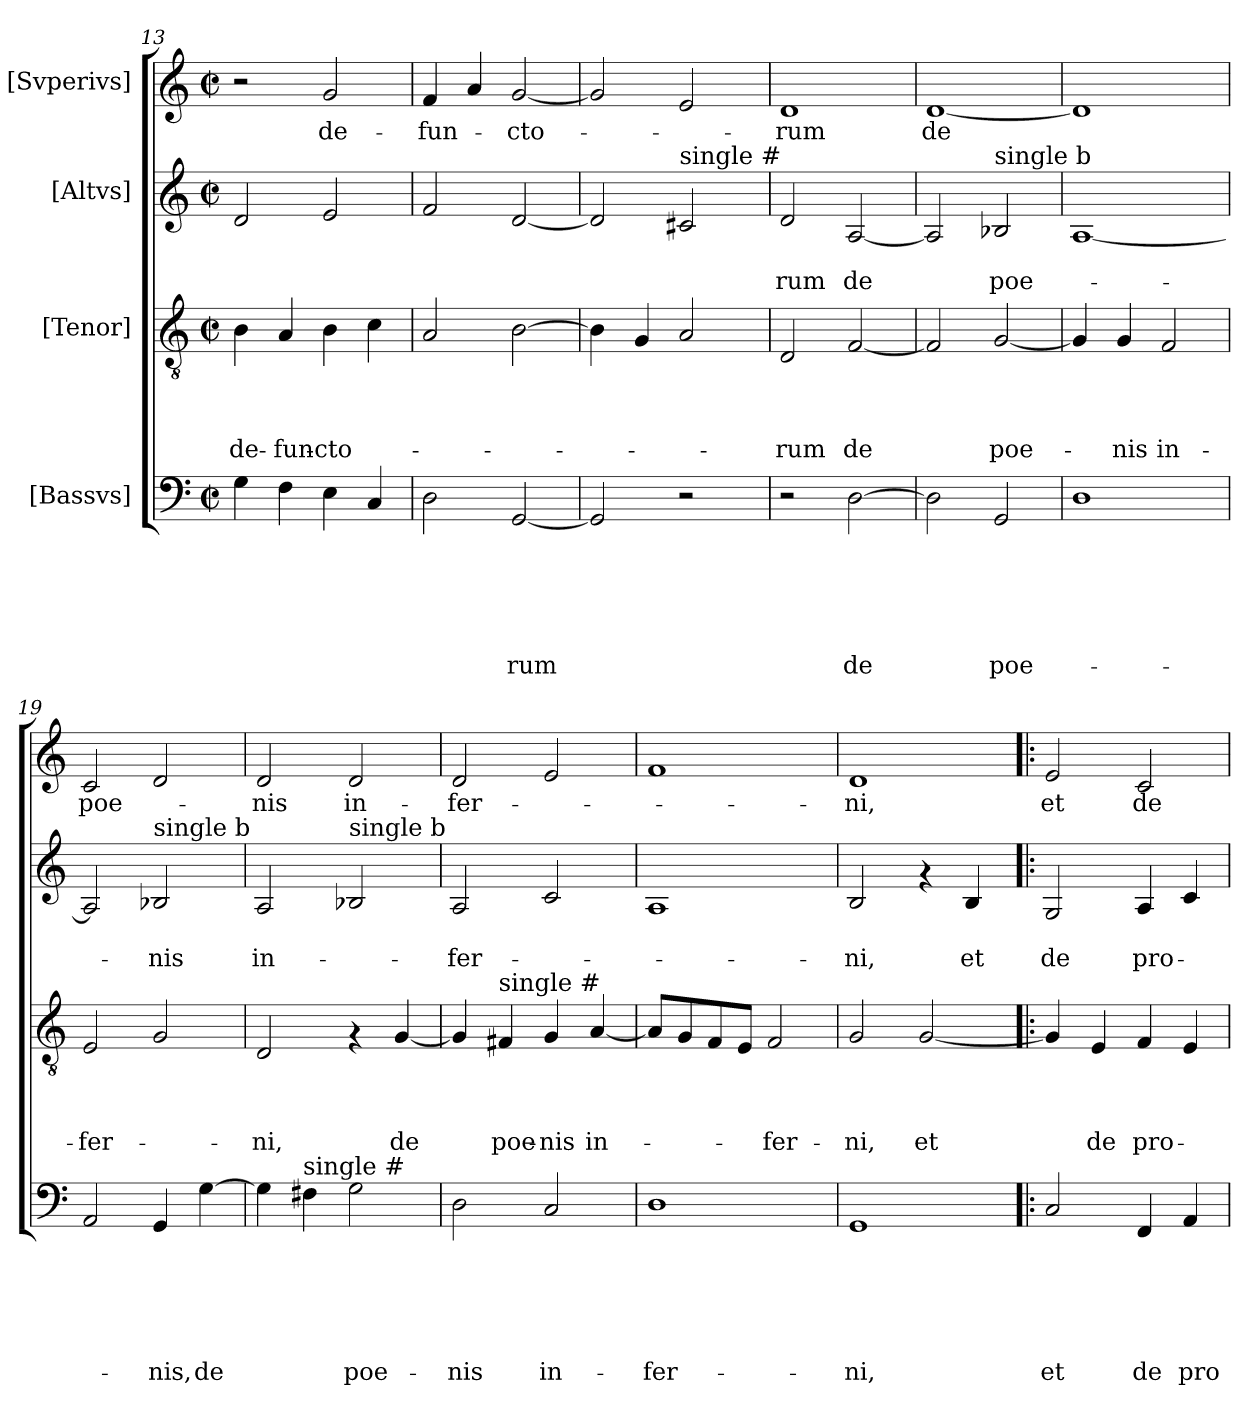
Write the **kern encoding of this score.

**kern	**text	**text	**text	**text	**text	**text	**kern	**text	**text	**text	**text	**kern	**text	**text	**kern	**text
*part4	*part4	*part4	*part4	*part4	*part4	*part4	*part3	*part3	*part3	*part3	*part3	*part2	*part2	*part2	*part1	*part1
*staff4	*staff4	*staff4	*staff4	*staff4	*staff4	*staff4	*staff3	*staff3	*staff3	*staff3	*staff3	*staff2	*staff2	*staff2	*staff1	*staff1
*I"[Bassvs]	*	*	*	*	*	*	*I"[Tenor]	*	*	*	*	*I"[Altvs]	*	*	*I"[Svperivs]	*
*clefF4	*	*	*	*	*	*	*clefGv2	*	*	*	*	*clefG2	*	*	*clefG2	*
*k[]	*	*	*	*	*	*	*k[]	*	*	*	*	*k[]	*	*	*k[]	*
*C:	*	*	*	*	*	*	*C:	*	*	*	*	*C:	*	*	*C:	*
*M2/2	*	*	*	*	*	*	*M2/2	*	*	*	*	*M2/2	*	*	*M2/2	*
*met(c|)	*	*	*	*	*	*	*met(c|)	*	*	*	*	*met(c|)	*	*	*met(c|)	*
=13	=13	=13	=13	=13	=13	=13	=13	=13	=13	=13	=13	=13	=13	=13	=13	=13
!	!	!	!	!	!	!	!	!	!	!	!LO:LY:b	!	!	!	!	!
4G\	.	.	.	.	.	.	4B\	.	.	.	de-	2d/	.	.	2r	.
!	!	!	!	!	!	!	!	!	!	!	!LO:LY:b	!	!	!	!	!
4F\	.	.	.	.	.	.	4A/	.	.	.	-fun-	.	.	.	.	.
!	!	!	!	!	!	!	!	!	!	!	!LO:LY:b	!	!	!	!	!LO:LY:b
4E\	.	.	.	.	.	.	4B\	.	.	.	-cto-	2e/	.	.	2g/	de-
4C/	.	.	.	.	.	.	4c\	.	.	.	.	.	.	.	.	.
=14	=14	=14	=14	=14	=14	=14	=14	=14	=14	=14	=14	=14	=14	=14	=14	=14
!	!	!	!	!	!	!	!	!	!	!	!	!	!	!	!	!LO:LY:b
2D\	.	.	.	.	.	.	2A/	.	.	.	.	2f/	.	.	4f/	-fun-
.	.	.	.	.	.	.	.	.	.	.	.	.	.	.	4a/	.
!	!	!	!	!	!	!LO:LY:b	!	!	!	!	!	!	!	!	!	!LO:LY:b
[<2GG/	.	.	.	.	.	-rum	[>2B\	.	.	.	.	[<2d/	.	.	[<2g/	-cto-
=15	=15	=15	=15	=15	=15	=15	=15	=15	=15	=15	=15	=15	=15	=15	=15	=15
2GG/]	.	.	.	.	.	.	4B\]	.	.	.	.	2d/]	.	.	2g/]	.
.	.	.	.	.	.	.	4G/	.	.	.	.	.	.	.	.	.
!	!	!	!	!	!	!	!	!	!	!	!	!LO:TX:a:t=single #	!	!	!	!
2r	.	.	.	.	.	.	2A/	.	.	.	.	2c#/	.	.	2e/	.
!!LO:PB:g=z
=16	=16	=16	=16	=16	=16	=16	=16	=16	=16	=16	=16	=16	=16	=16	=16	=16
!	!	!	!	!	!	!	!	!	!	!	!LO:LY:b	!	!	!LO:LY:b	!	!LO:LY:b
2r	.	.	.	.	.	.	2D/	.	.	.	-rum	2d/	.	-rum	1d	-rum
!	!	!	!	!	!	!LO:LY:b	!	!	!	!	!LO:LY:b	!	!	!LO:LY:b	!	!
[>2D\	.	.	.	.	.	de	[<2F/	.	.	.	de	[<2A/	.	de	.	.
=17	=17	=17	=17	=17	=17	=17	=17	=17	=17	=17	=17	=17	=17	=17	=17	=17
!	!	!	!	!	!	!	!	!	!	!	!	!	!	!	!	!LO:LY:b
2D\]	.	.	.	.	.	.	2F/]	.	.	.	.	2A/]	.	.	[<1d	de
!	!	!	!	!	!	!	!	!	!	!	!	!LO:TX:a:t=single b	!	!	!	!
!	!	!	!	!	!	!LO:LY:b	!	!	!	!	!LO:LY:b	!	!	!LO:LY:b	!	!
2GG/	.	.	.	.	.	poe-	[<2G/	.	.	.	poe-	2B-/	.	poe-	.	.
=18	=18	=18	=18	=18	=18	=18	=18	=18	=18	=18	=18	=18	=18	=18	=18	=18
1D	.	.	.	.	.	.	4G/]	.	.	.	.	[<1A	.	.	1d]	.
!	!	!	!	!	!	!	!	!	!	!	!LO:LY:b	!	!	!	!	!
.	.	.	.	.	.	.	4G/	.	.	.	-nis	.	.	.	.	.
!	!	!	!	!	!	!	!	!	!	!	!LO:LY:b	!	!	!	!	!
.	.	.	.	.	.	.	2F/	.	.	.	in-	.	.	.	.	.
=19	=19	=19	=19	=19	=19	=19	=19	=19	=19	=19	=19	=19	=19	=19	=19	=19
!	!	!	!	!	!	!	!	!	!	!	!LO:LY:b	!	!	!	!	!LO:LY:b
2AA/	.	.	.	.	.	.	2E/	.	.	.	-fer-	2A/]	.	.	2c/	poe-
!	!	!	!	!	!	!	!	!	!	!	!	!LO:TX:a:t=single b	!	!	!	!
!	!	!	!	!	!	!LO:LY:b	!	!	!	!	!	!	!	!LO:LY:b	!	!
4GG/	.	.	.	.	.	-nis,	2G/	.	.	.	.	2B-/	.	-nis	2d/	.
!	!	!	!	!	!	!LO:LY:b	!	!	!	!	!	!	!	!	!	!
[>4G\	.	.	.	.	.	de	.	.	.	.	.	.	.	.	.	.
=20	=20	=20	=20	=20	=20	=20	=20	=20	=20	=20	=20	=20	=20	=20	=20	=20
!	!	!	!	!	!	!	!	!	!	!	!LO:LY:b	!	!	!LO:LY:b	!	!LO:LY:b
4G\]	.	.	.	.	.	.	2D/	.	.	.	-ni,	2A/	.	in-	2d/	-nis
!LO:TX:a:t=single #	!	!	!	!	!	!	!	!	!	!	!	!	!	!	!	!
4F#\	.	.	.	.	.	.	.	.	.	.	.	.	.	.	.	.
!	!	!	!	!	!	!	!	!	!	!	!	!LO:TX:a:t=single b	!	!	!	!
!	!	!	!	!	!	!LO:LY:b	!	!	!	!	!	!	!	!	!	!LO:LY:b
2G\	.	.	.	.	.	poe-	4rF	.	.	.	.	2B-/	.	.	2d/	in-
!	!	!	!	!	!	!	!	!	!	!	!LO:LY:b	!	!	!	!	!
.	.	.	.	.	.	.	[<4G/	.	.	.	de	.	.	.	.	.
=21	=21	=21	=21	=21	=21	=21	=21	=21	=21	=21	=21	=21	=21	=21	=21	=21
!	!	!	!	!	!	!LO:LY:b	!	!	!	!	!	!	!	!LO:LY:b	!	!LO:LY:b
2D\	.	.	.	.	.	-nis	4G/]	.	.	.	.	2A/	.	-fer-	2d/	-fer-
!	!	!	!	!	!	!	!LO:TX:a:t=single #	!	!	!	!	!	!	!	!	!
!	!	!	!	!	!	!	!	!	!	!	!LO:LY:b	!	!	!	!	!
.	.	.	.	.	.	.	4F#/	.	.	.	poe-	.	.	.	.	.
!	!	!	!	!	!	!LO:LY:b	!	!	!	!	!LO:LY:b	!	!	!	!	!
2C/	.	.	.	.	.	in-	4G/	.	.	.	-nis	2c/	.	.	2e/	.
!	!	!	!	!	!	!	!	!	!	!	!LO:LY:b	!	!	!	!	!
.	.	.	.	.	.	.	[<4A/	.	.	.	in-	.	.	.	.	.
=22	=22	=22	=22	=22	=22	=22	=22	=22	=22	=22	=22	=22	=22	=22	=22	=22
!	!	!	!	!	!	!LO:LY:b	!	!	!	!	!	!	!	!	!	!
1D	.	.	.	.	.	-fer-	8A/L]	.	.	.	.	1A	.	.	1f	.
.	.	.	.	.	.	.	8G/	.	.	.	.	.	.	.	.	.
.	.	.	.	.	.	.	8F/	.	.	.	.	.	.	.	.	.
.	.	.	.	.	.	.	8E/J	.	.	.	.	.	.	.	.	.
!	!	!	!	!	!	!	!	!	!	!	!LO:LY:b	!	!	!	!	!
.	.	.	.	.	.	.	2F/	.	.	.	-fer-	.	.	.	.	.
!!LO:LB:g=z
=23	=23	=23	=23	=23	=23	=23	=23	=23	=23	=23	=23	=23	=23	=23	=23	=23
!	!	!	!	!	!	!LO:LY:b	!	!	!	!	!LO:LY:b	!	!	!LO:LY:b	!	!LO:LY:b
1GG	.	.	.	.	.	-ni,	2G/	.	.	.	-ni,	2B/	.	-ni,	1d	-ni,
!	!	!	!	!	!	!	!	!	!	!	!LO:LY:b	!	!	!	!	!
.	.	.	.	.	.	.	[<2G/	.	.	.	et	4rf	.	.	.	.
!	!	!	!	!	!	!	!	!	!	!	!	!	!	!LO:LY:b	!	!
.	.	.	.	.	.	.	.	.	.	.	.	4B/	.	et	.	.
=24!|:	=24!|:	=24!|:	=24!|:	=24!|:	=24!|:	=24!|:	=24!|:	=24!|:	=24!|:	=24!|:	=24!|:	=24!|:	=24!|:	=24!|:	=24!|:	=24!|:
!	!	!	!	!	!	!LO:LY:b	!	!	!	!	!	!	!	!LO:LY:b	!	!LO:LY:b
2C/	.	.	.	.	.	et	4G/]	.	.	.	.	2G/	.	de	2e/	et
!	!	!	!	!	!	!	!	!	!	!	!LO:LY:b	!	!	!	!	!
.	.	.	.	.	.	.	4E/	.	.	.	de	.	.	.	.	.
!	!	!	!	!	!	!LO:LY:b	!	!	!	!	!LO:LY:b	!	!	!LO:LY:b	!	!LO:LY:b
4FF/	.	.	.	.	.	de	4F/	.	.	.	pro-	4A/	.	pro-	2c/	de
!	!	!	!	!	!	!LO:LY:b	!	!	!	!	!	!	!	!	!	!
4AA/	.	.	.	.	.	pro-	4E/	.	.	.	.	4c/	.	.	.	.
=	=	=	=	=	=	=	=	=	=	=	=	=	=	=	=	=
*-	*-	*-	*-	*-	*-	*-	*-	*-	*-	*-	*-	*-	*-	*-	*-	*-
